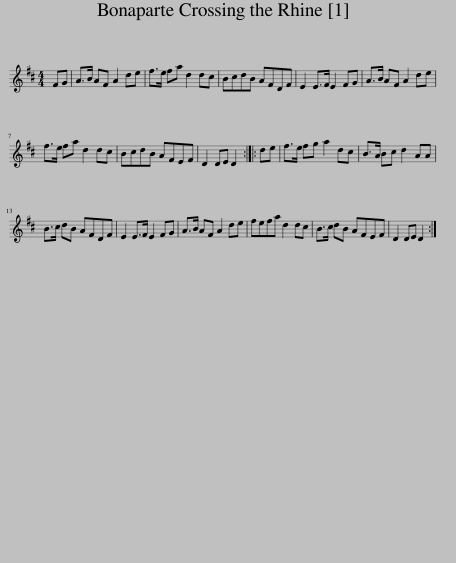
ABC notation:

X:1
L:1/8
M:4/4
I:linebreak $
K:D
V:1 treble
V:1
 FG | A>B AF A2 de | f>e fa d2 dc | BcdB AFDF | E2 E>F E2 FG | %5
 A>B AF A2 de |$ f>e fa d2 dc | BcdB AFEF | D2 DE D2 :: de | %10
 f>e fg a2 dc | B>A Bc d2 AA |$ B>c dB AFDF | E2 E>F E2 FG | A>B AF A2 de | %15
 fefa d2 dc | B>c dB AFEF | D2 DE D2 :| %18
